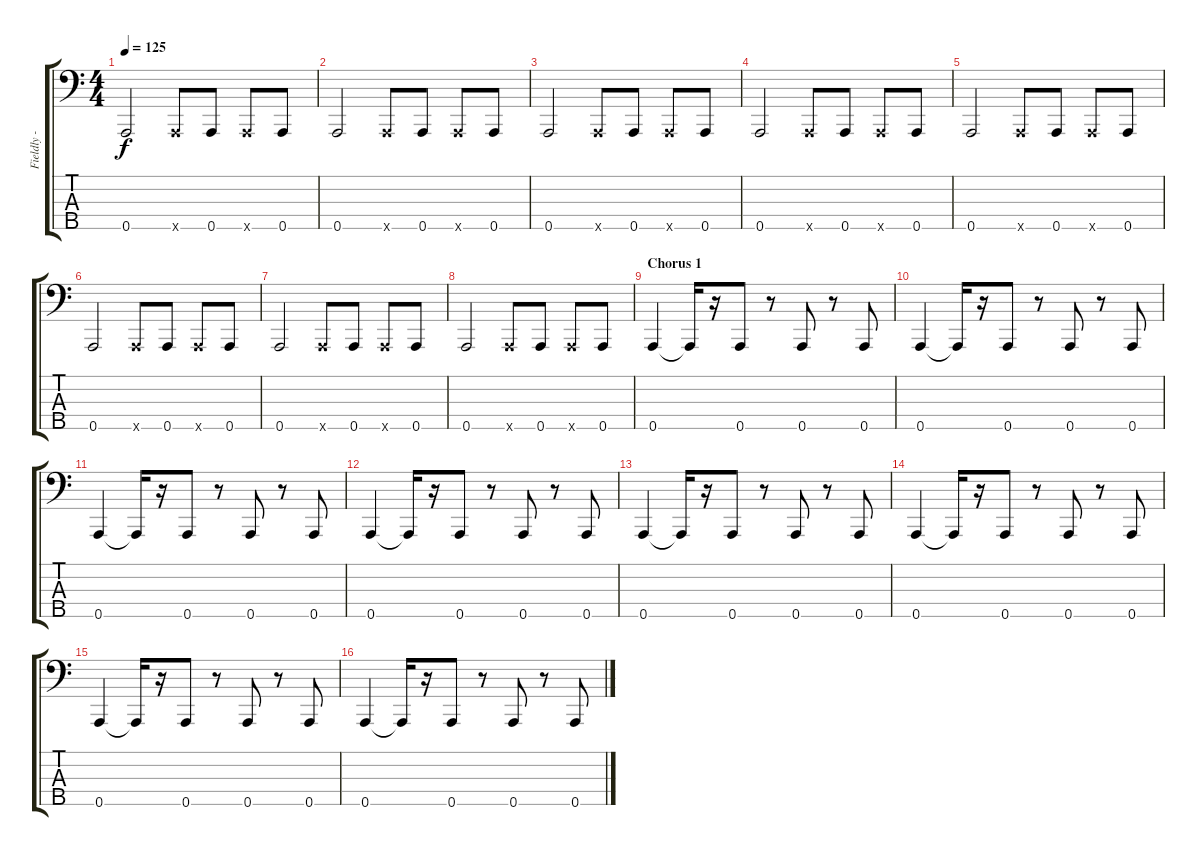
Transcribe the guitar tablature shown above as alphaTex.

\track ("Fieldly - Bass" "Fieldly - ") {instrument slapbass1}
\staff {score tabs}
\tuning (F2 C2 G1 D1 A0) {hide}
\ts (4 4)
\tempo 125
\clef f4
\ks c
0.5.2{dy f} 0.5{x}.8 0.5.8 0.5{x}.8 0.5.8 |
0.5.2 0.5{x}.8 0.5.8 0.5{x}.8 0.5.8 |
0.5.2 0.5{x}.8 0.5.8 0.5{x}.8 0.5.8 |
0.5.2 0.5{x}.8 0.5.8 0.5{x}.8 0.5.8 |
0.5.2 0.5{x}.8 0.5.8 0.5{x}.8 0.5.8 |
0.5.2 0.5{x}.8 0.5.8 0.5{x}.8 0.5.8 |
0.5.2 0.5{x}.8 0.5.8 0.5{x}.8 0.5.8 |
0.5.2 0.5{x}.8 0.5.8 0.5{x}.8 0.5.8 |
\section ("" "Chorus 1")
0.5.4 0.5{t}.16 r.16 0.5.8 r.8 0.5.8 r.8 0.5.8 |
0.5.4 0.5{t}.16 r.16 0.5.8 r.8 0.5.8 r.8 0.5.8 |
0.5.4 0.5{t}.16 r.16 0.5.8 r.8 0.5.8 r.8 0.5.8 |
0.5.4 0.5{t}.16 r.16 0.5.8 r.8 0.5.8 r.8 0.5.8 |
0.5.4 0.5{t}.16 r.16 0.5.8 r.8 0.5.8 r.8 0.5.8 |
0.5.4 0.5{t}.16 r.16 0.5.8 r.8 0.5.8 r.8 0.5.8 |
0.5.4 0.5{t}.16 r.16 0.5.8 r.8 0.5.8 r.8 0.5.8 |
0.5.4 0.5{t}.16 r.16 0.5.8 r.8 0.5.8 r.8 0.5.8
